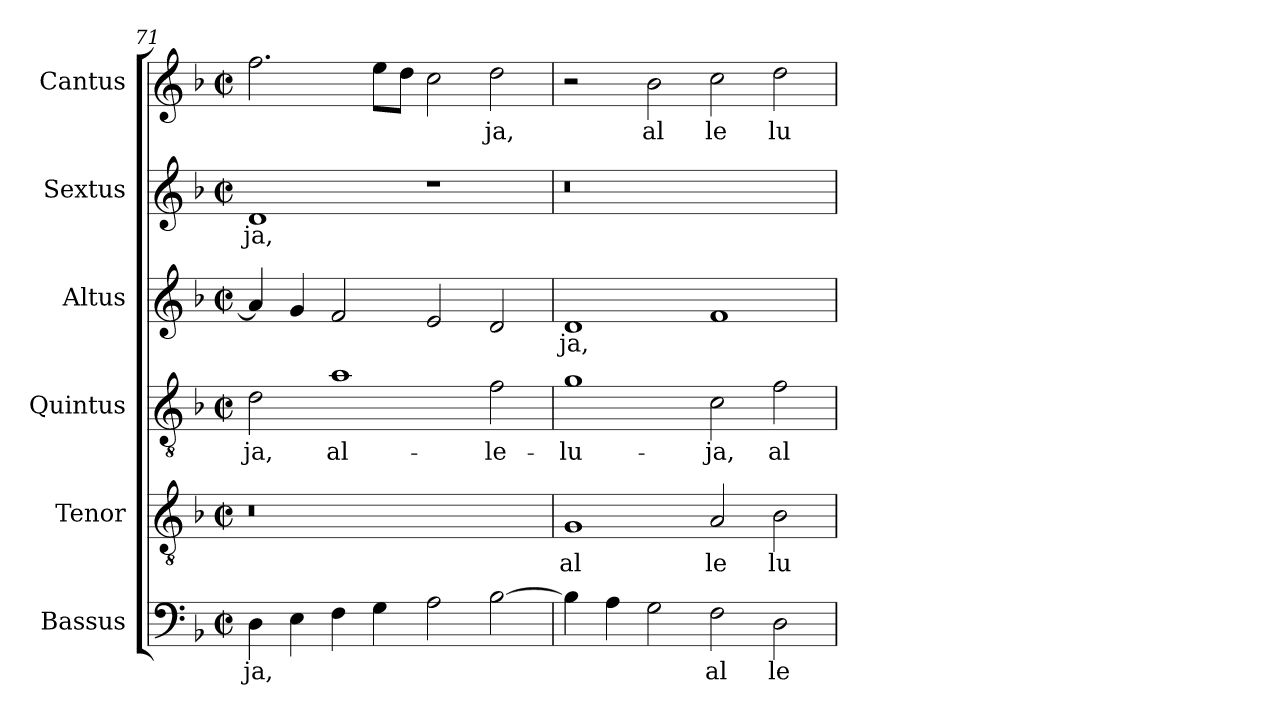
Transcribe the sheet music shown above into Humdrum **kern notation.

**kern	**text	**kern	**text	**kern	**text	**kern	**text	**kern	**text	**kern	**text
*part6	*part6	*part5	*part5	*part4	*part4	*part3	*part3	*part2	*part2	*part1	*part1
*staff6	*staff6	*staff5	*staff5	*staff4	*staff4	*staff3	*staff3	*staff2	*staff2	*staff1	*staff1
*I"Bassus	*	*I"Tenor	*	*I"Quintus	*	*I"Altus	*	*I"Sextus	*	*I"Cantus	*
*clefF4	*	*clefGv2	*	*clefGv2	*	*clefG2	*	*clefG2	*	*clefG2	*
*k[b-]	*	*k[b-]	*	*k[b-]	*	*k[b-]	*	*k[b-]	*	*k[b-]	*
*F:	*	*F:	*	*F:	*	*F:	*	*F:	*	*F:	*
*M2/2	*	*M2/2	*	*M2/2	*	*M2/2	*	*M2/2	*	*M2/2	*
*met(c|)	*	*met(c|)	*	*met(c|)	*	*met(c|)	*	*met(c|)	*	*met(c|)	*
=71	=71	=71	=71	=71	=71	=71	=71	=71	=71	=71	=71
!	!LO:LY:b:cj	!	!	!	!LO:LY:b:cj	!	!	!	!LO:LY:b:cj	!	!
4D\	ja,	0r	.	2d\	-ja,	4a/]	.	1d	ja,	2.ff\	.
4E\	.	.	.	.	.	4g/	.	.	.	.	.
!	!	!	!	!	!LO:LY:b:cj	!	!	!	!	!	!
4F\	.	.	.	1a	al-	2f/	.	.	.	.	.
4G\	.	.	.	.	.	.	.	.	.	8ee\L	.
.	.	.	.	.	.	.	.	.	.	8dd\J	.
2A\	.	.	.	.	.	2e/	.	1r	.	2cc\	.
!	!	!	!	!	!LO:LY:b:cj	!	!	!	!	!	!LO:LY:b:cj
[>2B-\	.	.	.	2f\	-le-	2d/	.	.	.	2dd\	ja,
=72	=72	=72	=72	=72	=72	=72	=72	=72	=72	=72	=72
!	!	!	!LO:LY:b:cj	!	!LO:LY:b:cj	!	!LO:LY:b:cj	!	!	!	!
4B-\]	.	1G	al	1g	-lu-	1d	ja,	0r	.	2r	.
4A\	.	.	.	.	.	.	.	.	.	.	.
!	!	!	!	!	!	!	!	!	!	!	!LO:LY:b:cj
2G\	.	.	.	.	.	.	.	.	.	2b-\	al
!	!LO:LY:b:cj	!	!LO:LY:b:cj	!	!LO:LY:b:cj	!	!	!	!	!	!LO:LY:b:cj
2F\	al	2A/	le	2c\	-ja,	1f	.	.	.	2cc\	le
!	!LO:LY:b:cj	!	!LO:LY:b:cj	!	!LO:LY:b:cj	!	!	!	!	!	!LO:LY:b:cj
2D\	le	2B-\	lu	2f\	al-	.	.	.	.	2dd\	lu
=	=	=	=	=	=	=	=	=	=	=	=
*-	*-	*-	*-	*-	*-	*-	*-	*-	*-	*-	*-
